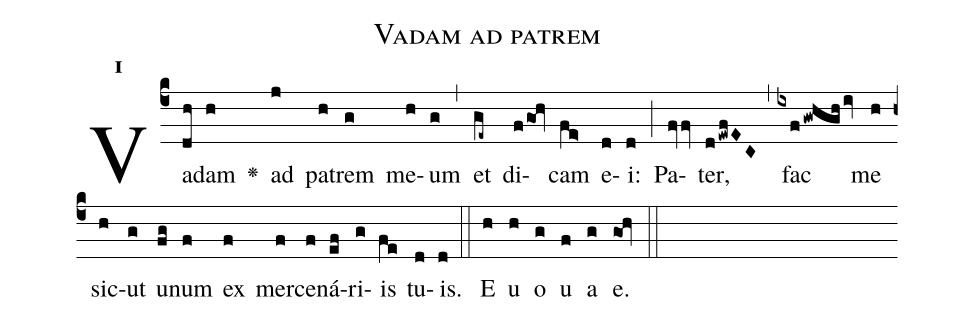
name:Vadam ad patrem;
office-part:Antiphona;
mode:1;
%%
initial-style: 1;
name: Vadam ad patrem
book: Antiphonae & Responsoria/Tomus II, p. 41;
occasion: Hebdomada II Quadragesimae Sabbato;
office-part: Laudes Ant E;
user-notes: ;
commentary: ;
annotation: 1a2;
centering-scheme: english;
fontsize: 12;
font: OFLSortsMillGoudy;
height: 11;
width: 4.5;
%%
(c4)Va(dh)dam(h) <v>\greheightstar</v>() ad(j) pa(h)trem(g) me(h)um(g) (,) et(ge~) di(fgoh)cam(fe>) e(d)i:(d) (;) Pa(fvv)ter,(dewfEC) (,) fac(ixfgwhghiv) me(h) sic(h)ut(g) u(fg)num(f) ex(f) mer(f)ce(f)ná(ef)ri(g)is(fe) tu(d)is.(d) (::)
E(h) u(h) o(g) u(f) a(g) e.(goh) (::)
